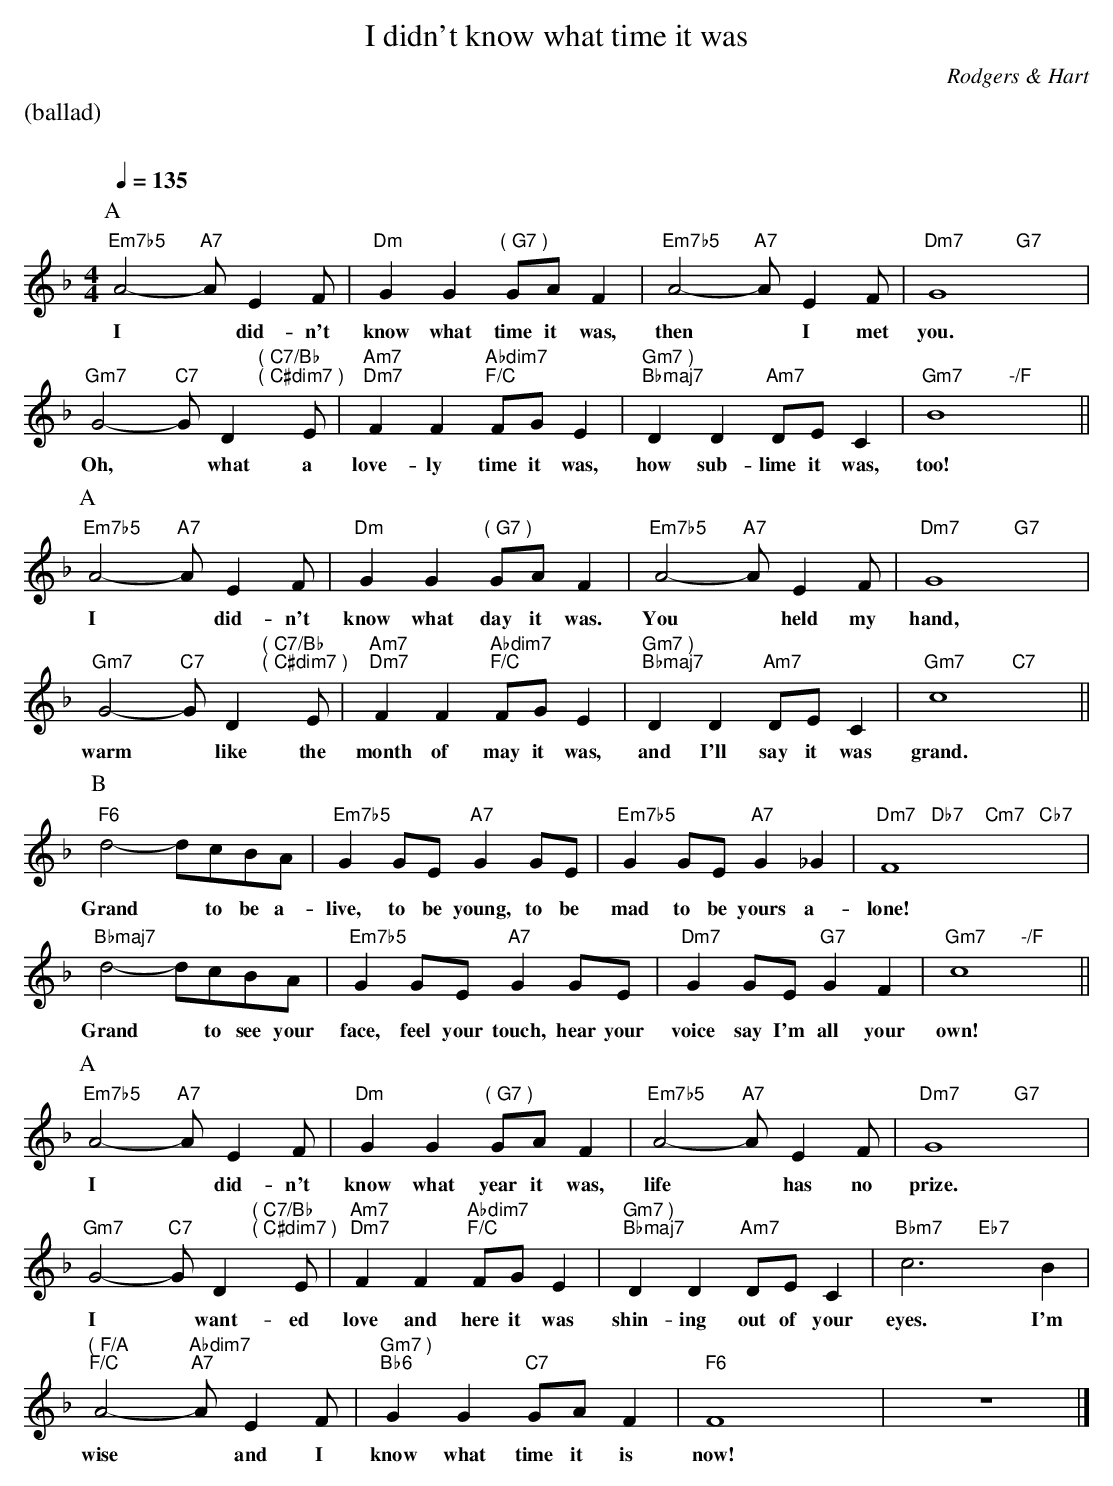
X:1
T:I didn't know what time it was
M:4/4
L:1/4
C:Rodgers & Hart
Q:1/4=135
%%staves (chords melody)
K:F
%%text (ballad)
%%vskip 20
P:A
V:chords
"Em7b5"x2 "A7"x2 | "Dm"x2 "( G7 )"x2 | "Em7b5"x2 "A7"x2 | "Dm7"x2 "G7"x2 |
"Gm7"x2 "C7"x"( C7/Bb" "( C#dim7 )"x | "Am7" "Dm7"x2 "Abdim7" "F/C"x2 |\
"Gm7 )" "Bbmaj7"x2 "Am7"x2 | "Gm7"x2 "-/F"x2 ||
V:melody
A2- A/2EF/2 | GGG/2A/2F | A2-A/2EF/2 | G4 |
w:I* did-n't know what time it was, then* I met you.
G2- G/2DE/2 | FFF/2G/2E | DDD/2E/2C | B4 ||
w:Oh,* what a love-ly time it was, how sub-lime it was, too!
P:A
V:chords
"Em7b5"x2 "A7"x2 | "Dm"x2 "( G7 )"x2 | "Em7b5"x2 "A7"x2 | "Dm7"x2 "G7"x2 |
"Gm7"x2 "C7"x"( C7/Bb" "( C#dim7 )"x | "Am7" "Dm7"x2 "Abdim7" "F/C"x2 |\
"Gm7 )" "Bbmaj7"x2 "Am7"x2 | "Gm7"x2 "C7"x2 ||
V:melody
A2- A/2EF/2 | GGG/2A/2F | A2-A/2EF/2 | G4 |
w:I* did-n't know what day it was. You* held my hand,
G2- G/2DE/2 | FFF/2G/2E | DDD/2E/2C | c4 ||
w:warm* like the month of may it was, and I'll say it was grand.
P:B
V:chords
"F6"x2 x2 | "Em7b5"x2 "A7"x2 | "Em7b5"x2 "A7"x2 | "Dm7"x"Db7"x "Cm7"x"Cb7"x |
"Bbmaj7"x2 x2 | "Em7b5"x2 "A7"x2 | "Dm7"x2 "G7"x2 | "Gm7"x2 "-/F"x2 ||
V:melody
d2- d/2c/2B/2A/2 | GG/2E/2 GG/2E/2 | GG/2E/2 G_G | F4 |
w:Grand* to be a-live, to be young, to be mad to be yours a-lone!
d2- d/2c/2B/2A/2 | GG/2E/2 GG/2E/2 | GG/2E/2 GF | c4 ||
w:Grand* to see your face, feel your touch, hear your voice say I'm all your own!
P:A
V:chords
"Em7b5"x2 "A7"x2 | "Dm"x2 "( G7 )"x2 | "Em7b5"x2 "A7"x2 | "Dm7"x2 "G7"x2 |
"Gm7"x2 "C7"x"( C7/Bb" "( C#dim7 )"x | "Am7" "Dm7"x2 "Abdim7" "F/C"x2 |\
"Gm7 )" "Bbmaj7"x2 "Am7"x2 | "Bbm7"x2 "Eb7"x2 |
"( F/A" "F/C"x2 "Abdim7" "A7"x2 | "Gm7 )" "Bb6"x2 "C7"x2 | "F6"x2 x2 | x2 x2 |]
V:melody
A2- A/2EF/2 | GGG/2A/2F | A2-A/2EF/2 | G4 |
w:I* did-n't know what year it was, life* has no prize.
G2- G/2DE/2 | FFF/2G/2E | DDD/2E/2C | c3B |
w:I* want-ed love and here it was shin-ing out of your eyes. I'm
A2- A/2EF/2 | GGG/2A/2F | F4 | z4 |]
w:wise* and I know what time it is now!
